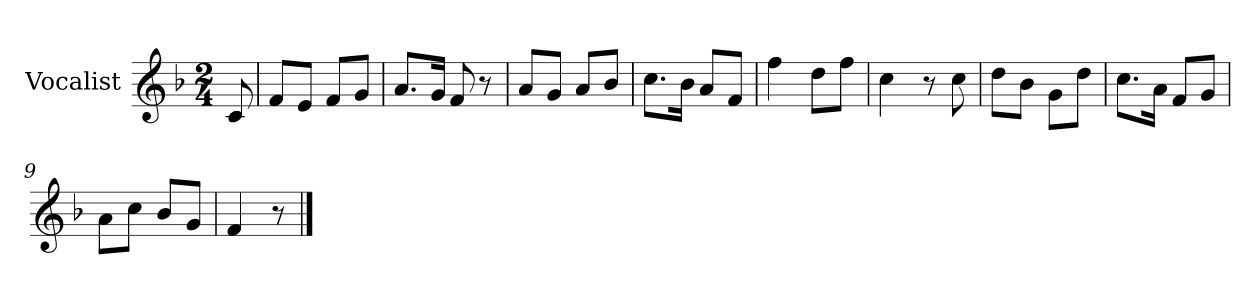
**kern
*part1
*staff1
*I"Vocalist
*k[b-]
*F:
*M2/4
=
8c
=1
8fL
8eJ
8fL
8gJ
=2
8.aL
16gJk
8f
8r
=3
8aL
8gJ
8aL
8b-J
=4
8.ccL
16b-Jk
8aL
8fJ
=5
4ff
8ddL
8ffJ
=6
4cc
8r
8cc
=7
8ddL
8b-J
8gL
8ddJ
=8
8.ccL
16aJk
8fL
8gJ
=9
8aL
8ccJ
8b-L
8gJ
=10
4f
8r
==
*-
